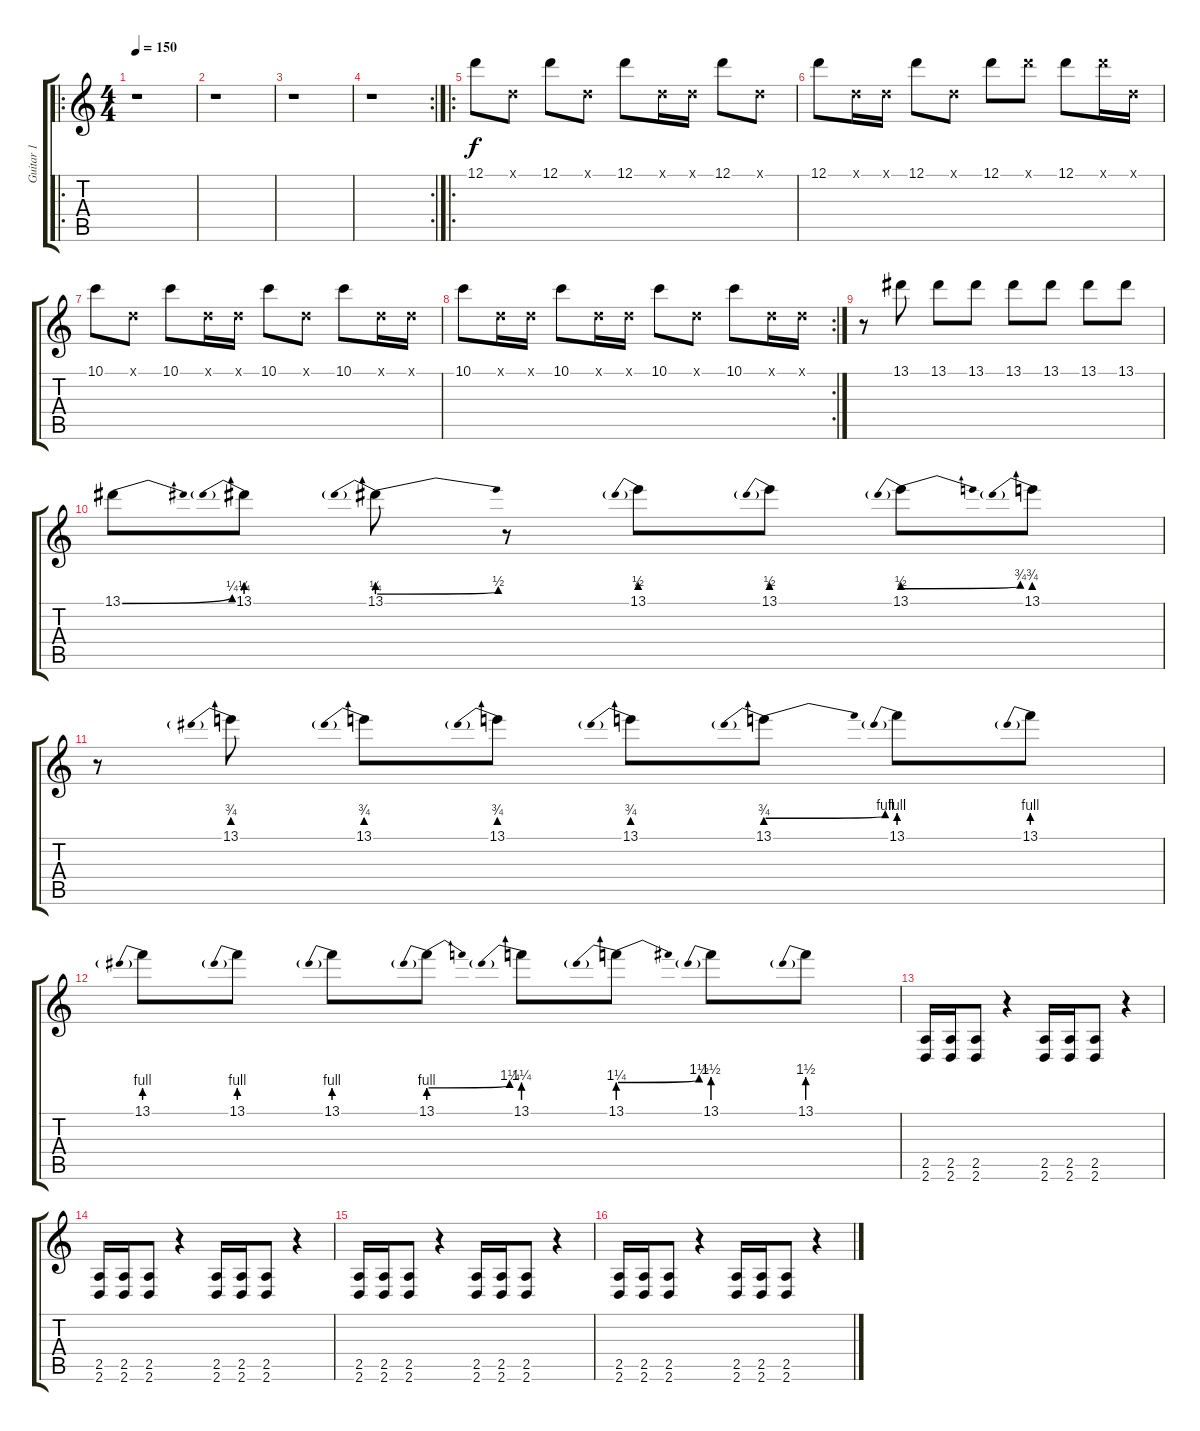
\track ("Guitar 1" "Guitar 1") {instrument distortionguitar}
\staff {score tabs}
\tuning (D4 A3 F3 C3 G2 C2) {hide}
\ro
\ts (4 4)
\tempo 150
\clef g2
\ks c
r.1{dy f instrument distortionguitar} |
r.1 |
r.1 |
\rc 2
r.1 |
\ro
12.1.8 0.1{x}.8 12.1.8 0.1{x}.8 12.1.8 0.1{x}.16 0.1{x}.16 12.1.8 0.1{x}.8 |
12.1.8 0.1{x}.16 0.1{x}.16 12.1.8 0.1{x}.8 12.1.8 12.1{x}.8 12.1.8 12.1{x}.16 0.1{x}.16 |
10.1.8 0.1{x}.8 10.1.8 0.1{x}.16 0.1{x}.16 10.1.8 0.1{x}.8 10.1.8 0.1{x}.16 0.1{x}.16 |
\rc 2
10.1.8 0.1{x}.16 0.1{x}.16 10.1.8 0.1{x}.16 0.1{x}.16 10.1.8 0.1{x}.8 10.1.8 0.1{x}.16 0.1{x}.16 |
r.8 13.1.8 13.1.8 13.1.8 13.1.8 13.1.8 13.1.8 13.1.8 |
13.1{be (bend 0 0 60 1)}.8 13.1{be (prebend 0 1 60 1)}.8 13.1{be (prebendbend 0 1 60 2)}.8 r.8 13.1{be (prebend 0 2 60 2)}.8 13.1{be (prebend 0 2 60 2)}.8 13.1{be (prebendbend 0 2 60 3)}.8 13.1{be (prebend 0 3 60 3)}.8 |
r.8 13.1{be (prebend 0 3 60 3)}.8 13.1{be (prebend 0 3 60 3)}.8 13.1{be (prebend 0 3 60 3)}.8 13.1{be (prebend 0 3 60 3)}.8 13.1{be (prebendbend 0 3 60 4)}.8 13.1{be (prebend 0 4 60 4)}.8 13.1{be (prebend 0 4 60 4)}.8 |
13.1{be (prebend 0 4 60 4)}.8 13.1{be (prebend 0 4 60 4)}.8 13.1{be (prebend 0 4 60 4)}.8 13.1{be (prebendbend 0 4 60 5)}.8 13.1{be (prebend 0 5 60 5)}.8 13.1{be (prebendbend 0 5 60 6)}.8 13.1{be (prebend 0 6 60 6)}.8 13.1{be (prebend 0 6 60 6)}.8 |
(2.5 2.6).16 (2.5 2.6).16 (2.5 2.6).8 r.4 (2.5 2.6).16 (2.5 2.6).16 (2.5 2.6).8 r.4 |
(2.5 2.6).16 (2.5 2.6).16 (2.5 2.6).8 r.4 (2.5 2.6).16 (2.5 2.6).16 (2.5 2.6).8 r.4 |
(2.5 2.6).16 (2.5 2.6).16 (2.5 2.6).8 r.4 (2.5 2.6).16 (2.5 2.6).16 (2.5 2.6).8 r.4 |
(2.5 2.6).16 (2.5 2.6).16 (2.5 2.6).8 r.4 (2.5 2.6).16 (2.5 2.6).16 (2.5 2.6).8 r.4
